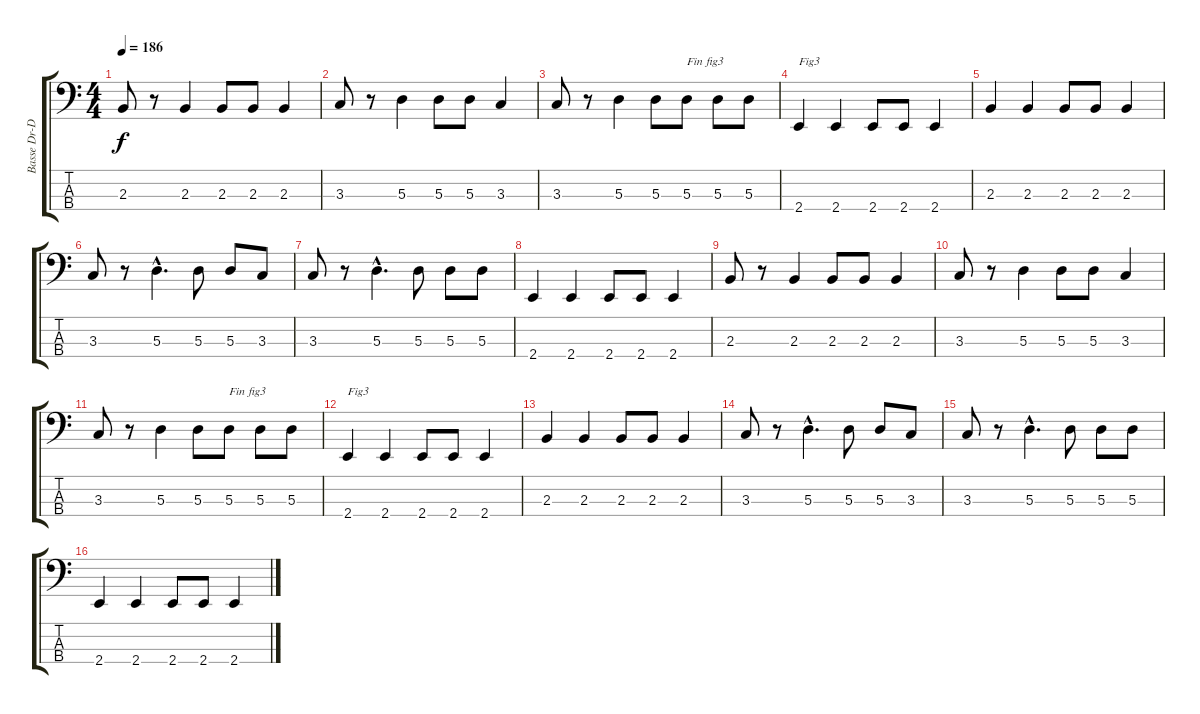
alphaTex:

\track ("Basse Dr-D" "Basse Dr-D") {instrument electricbassfinger}
\staff {score tabs}
\tuning (G2 D2 A1 D1) {hide}
\ts (4 4)
\tempo 186
\clef f4
\ks c
2.3.8{dy f} r.8 2.3.4 2.3.8 2.3.8 2.3.4 |
3.3.8 r.8 5.3.4 5.3.8 5.3.8 3.3.4 |
3.3.8 r.8 5.3.4 5.3.8 5.3.8{txt "Fin fig3"} 5.3.8 5.3.8 |
2.4.4{txt "Fig3"} 2.4.4 2.4.8 2.4.8 2.4.4 |
2.3.4 2.3.4 2.3.8 2.3.8 2.3.4 |
3.3.8 r.8 5.3{hac}.4{d} 5.3.8 5.3.8 3.3.8 |
3.3.8 r.8 5.3{hac}.4{d} 5.3.8 5.3.8 5.3.8 |
2.4.4 2.4.4 2.4.8 2.4.8 2.4.4 |
2.3.8 r.8 2.3.4 2.3.8 2.3.8 2.3.4 |
3.3.8 r.8 5.3.4 5.3.8 5.3.8 3.3.4 |
3.3.8 r.8 5.3.4 5.3.8 5.3.8{txt "Fin fig3"} 5.3.8 5.3.8 |
2.4.4{txt "Fig3"} 2.4.4 2.4.8 2.4.8 2.4.4 |
2.3.4 2.3.4 2.3.8 2.3.8 2.3.4 |
3.3.8 r.8 5.3{hac}.4{d} 5.3.8 5.3.8 3.3.8 |
3.3.8 r.8 5.3{hac}.4{d} 5.3.8 5.3.8 5.3.8 |
2.4.4 2.4.4 2.4.8 2.4.8 2.4.4
